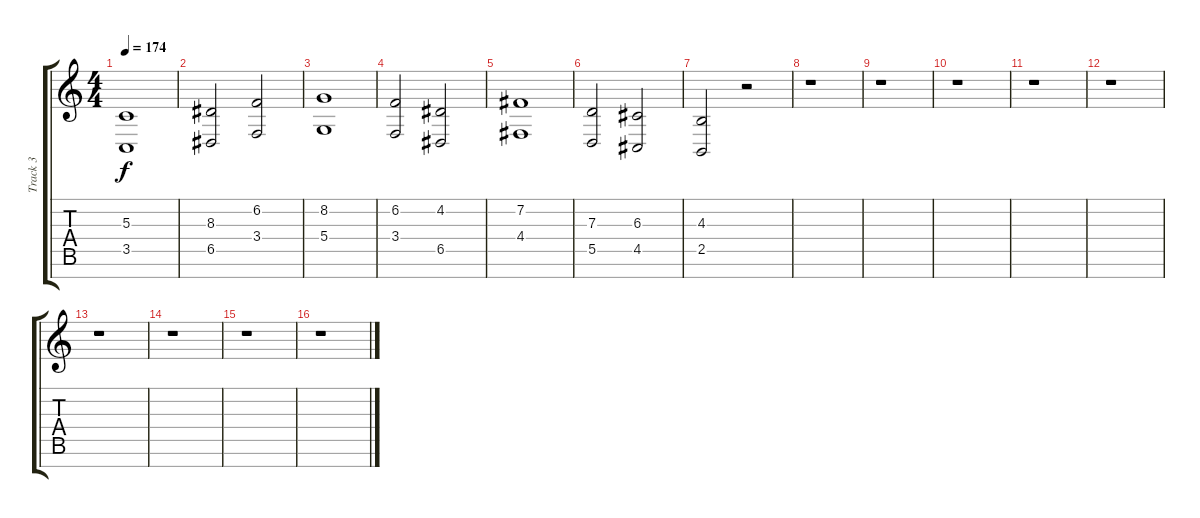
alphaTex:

\track ("Track 3" "Track 3") {instrument choiraahs}
\staff {score tabs}
\tuning (E4 B3 G3 D3 A2 E2 B1) {hide}
\ts (4 4)
\tempo 174
\clef g2
\ks c
(5.3 3.5).1{dy f} |
(8.3 6.5).2 (6.2 3.4).2 |
(8.2 5.4).1 |
(6.2 3.4).2 (4.2 6.5).2 |
(7.2 4.4).1 |
(7.3 5.5).2 (6.3 4.5).2 |
(4.3 2.5).2 r.2 |
r.1 |
r.1 |
r.1 |
r.1 |
r.1 |
r.1 |
r.1 |
r.1 |
r.1
